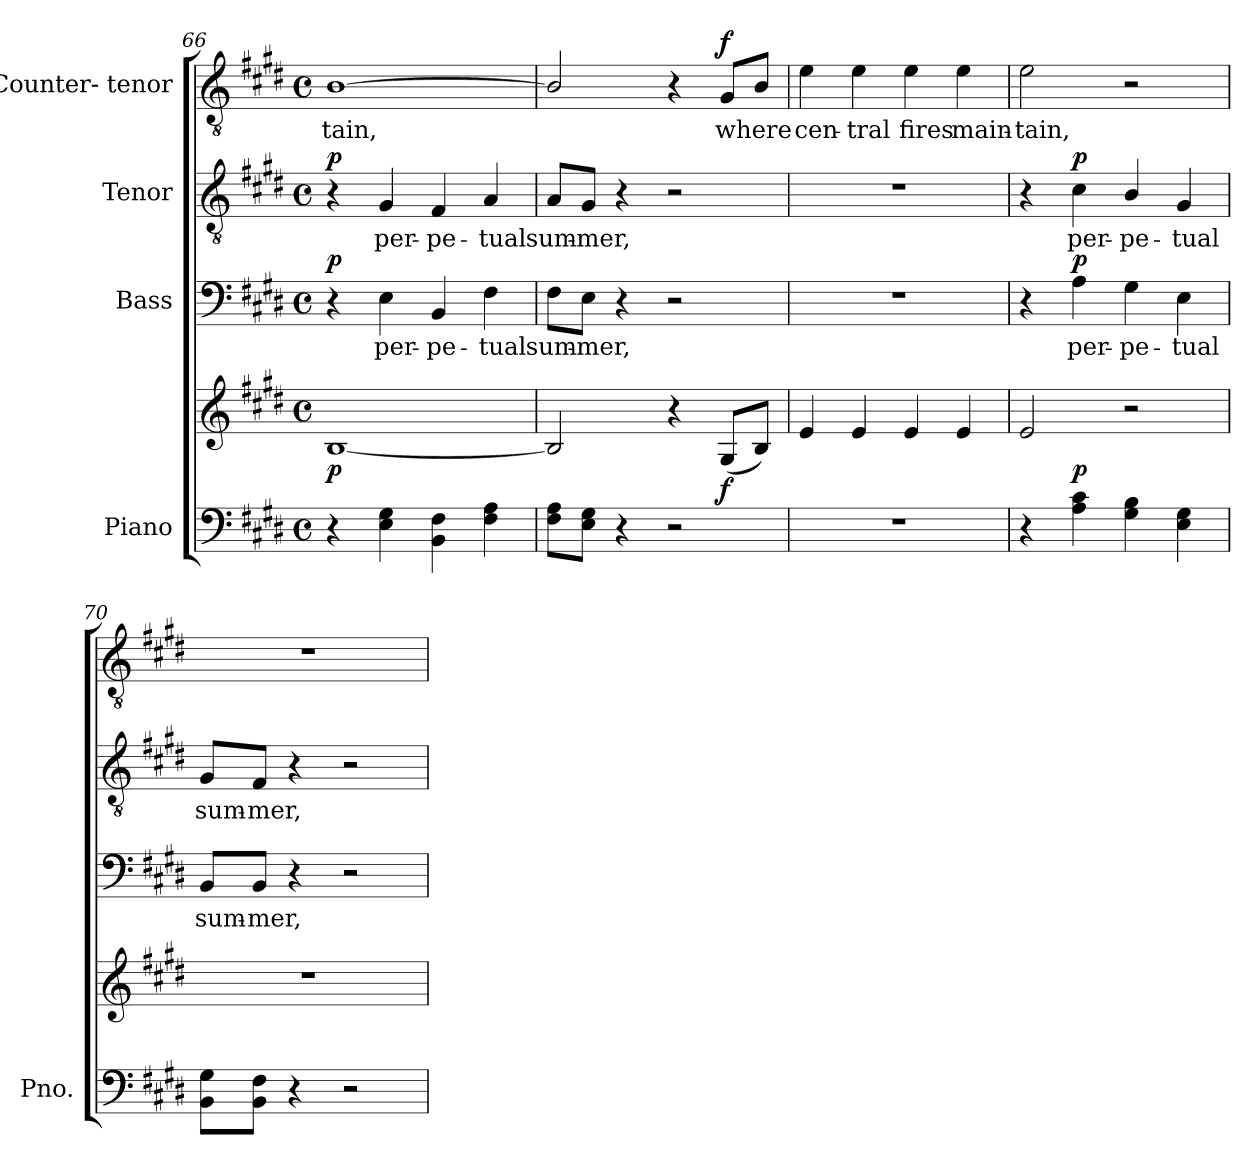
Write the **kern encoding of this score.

**kern	**kern	**dynam	**kern	**text	**dynam	**kern	**text	**dynam	**kern	**text	**dynam
*part4	*part4	*part4	*part3	*part3	*part3	*part2	*part2	*part2	*part1	*part1	*part1
*staff5	*staff4	*staff4/5	*staff3	*staff3	*staff3	*staff2	*staff2	*staff2	*staff1	*staff1	*staff1
*I"Piano	*	*	*I"Bass	*	*	*I"Tenor	*	*	*I"Counter- tenor	*	*
*I'Pno.	*	*	*	*	*	*	*	*	*	*	*
*clefF4	*clefG2	*	*clefF4	*	*	*clefGv2	*	*	*clefGv2	*	*
*	*	*	*	*	*	*ITrd7c12	*	*	*ITrd7c12	*	*
*k[f#c#g#d#]	*k[f#c#g#d#]	*	*k[f#c#g#d#]	*	*	*k[f#c#g#d#]	*	*	*k[f#c#g#d#]	*	*
*E:	*E:	*	*E:	*	*	*E:	*	*	*E:	*	*
*M4/4	*M4/4	*	*M4/4	*	*	*M4/4	*	*	*M4/4	*	*
*met(c)	*met(c)	*	*met(c)	*	*	*met(c)	*	*	*met(c)	*	*
=66	=66	=66	=66	=66	=66	=66	=66	=66	=66	=66	=66
!	!	!	!	!	!	!	!	!	!	!LO:LY:b:color=#000000	!
4r	[1Bi	p	4r	.	p	4r	.	p	[1BBi	-tain,	.
!	!	!	!	!LO:LY:b:color=#000000	!	!	!	!	!	!	!
!	!	!	!	!	!	!	!LO:LY:b:color=#000000	!	!	!	!
4Ei\ 4G#i	.	.	4Ei\	per-	.	4GG#i/	per-	.	.	.	.
!	!	!	!	!LO:LY:b:color=#000000	!	!	!	!	!	!	!
!	!	!	!	!	!	!	!LO:LY:b:color=#000000	!	!	!	!
4BBi\ 4F#i	.	.	4BBi/	-pe-	.	4FF#i/	-pe-	.	.	.	.
!	!	!	!	!LO:LY:b:color=#000000	!	!	!	!	!	!	!
!	!	!	!	!	!	!	!LO:LY:b:color=#000000	!	!	!	!
4F#i\ 4Ai	.	.	4F#i\	-tual	.	4AAi/	-tual	.	.	.	.
!!LO:PB:g=z
=67	=67	=67	=67	=67	=67	=67	=67	=67	=67	=67	=67
!	!	!	!	!LO:LY:b:color=#000000	!	!	!	!	!	!	!
!	!	!	!	!	!	!	!LO:LY:b:color=#000000	!	!	!	!
8F#i\ 8Ai\L	2Bi/]	.	8F#i\L	sum-	.	8AAi/L	sum-	.	2BBi/]	.	.
!	!	!	!	!LO:LY:b:color=#000000	!	!	!	!	!	!	!
!	!	!	!	!	!	!	!LO:LY:b:color=#000000	!	!	!	!
8Ei\ 8G#i\J	.	.	8Ei\J	-mer,	.	8GG#i/J	-mer,	.	.	.	.
4r	.	.	4r	.	.	4r	.	.	.	.	.
2r	4r	.	2r	.	.	2r	.	.	4r	.	.
!	!	!	!	!	!	!	!	!	!	!LO:LY:b:color=#000000	!
.	(8G#i/L	f	.	.	.	.	.	.	8GG#i/L	where	f
.	8Bi/J)	.	.	.	.	.	.	.	8BBi/J	.	.
=68	=68	=68	=68	=68	=68	=68	=68	=68	=68	=68	=68
!	!	!	!	!	!	!	!	!	!	!LO:LY:b:color=#000000	!
1r	4ei/	.	1r	.	.	1r	.	.	4Ei\	cen-	.
!	!	!	!	!	!	!	!	!	!	!LO:LY:b:color=#000000	!
.	4ei/	.	.	.	.	.	.	.	4Ei\	-tral	.
!	!	!	!	!	!	!	!	!	!	!LO:LY:b:color=#000000	!
.	4ei/	.	.	.	.	.	.	.	4Ei\	fires	.
!	!	!	!	!	!	!	!	!	!	!LO:LY:b:color=#000000	!
.	4ei/	.	.	.	.	.	.	.	4Ei\	main-	.
=69	=69	=69	=69	=69	=69	=69	=69	=69	=69	=69	=69
!	!	!	!	!	!	!	!	!	!	!LO:LY:b:color=#000000	!
*	*^	*	*	*	*	*	*	*	*	*	*
4r	2ei/	4ryy	.	4r	.	.	4r	.	.	2Ei\	-tain,	.
!	!	!	!	!	!LO:LY:b:color=#000000	!	!	!	!	!	!	!
!	!	!	!	!	!	!	!	!LO:LY:b:color=#000000	!	!	!	!
4Ai\ 4c#i	.	2.ryy	p	4Ai\	per-	p	4C#i\	per-	p	.	.	.
!	!	!	!	!	!LO:LY:b:color=#000000	!	!	!	!	!	!	!
!	!	!	!	!	!	!	!	!LO:LY:b:color=#000000	!	!	!	!
4G#i\ 4Bi	2r	.	.	4G#i\	-pe-	.	4BBi/	-pe-	.	2r	.	.
!	!	!	!	!	!LO:LY:b:color=#000000	!	!	!	!	!	!	!
!	!	!	!	!	!	!	!	!LO:LY:b:color=#000000	!	!	!	!
4Ei\ 4G#i	.	.	.	4Ei\	-tual	.	4GG#i/	-tual	.	.	.	.
*	*v	*v	*	*	*	*	*	*	*	*	*	*
=70	=70	=70	=70	=70	=70	=70	=70	=70	=70	=70	=70
*	*^	*	*	*	*	*	*	*	*	*	*
!	!	!	!	!	!LO:LY:b:color=#000000	!	!	!	!	!	!	!
*	*v	*v	*	*	*	*	*	*	*	*	*	*
*	*^	*	*	*	*	*	*	*	*	*	*
!	!	!	!	!	!	!	!	!LO:LY:b:color=#000000	!	!	!	!
*	*v	*v	*	*	*	*	*	*	*	*	*	*
8BBi\ 8G#i\L	1r	.	8BBi/L	sum-	.	8GG#i/L	sum-	.	1r	.	.
!	!	!	!	!LO:LY:b:color=#000000	!	!	!	!	!	!	!
!	!	!	!	!	!	!	!LO:LY:b:color=#000000	!	!	!	!
8BBi\ 8F#i\J	.	.	8BBi/J	-mer,	.	8FF#i/J	-mer,	.	.	.	.
4r	.	.	4r	.	.	4r	.	.	.	.	.
2r	.	.	2r	.	.	2r	.	.	.	.	.
=	=	=	=	=	=	=	=	=	=	=	=
*-	*-	*-	*-	*-	*-	*-	*-	*-	*-	*-	*-
